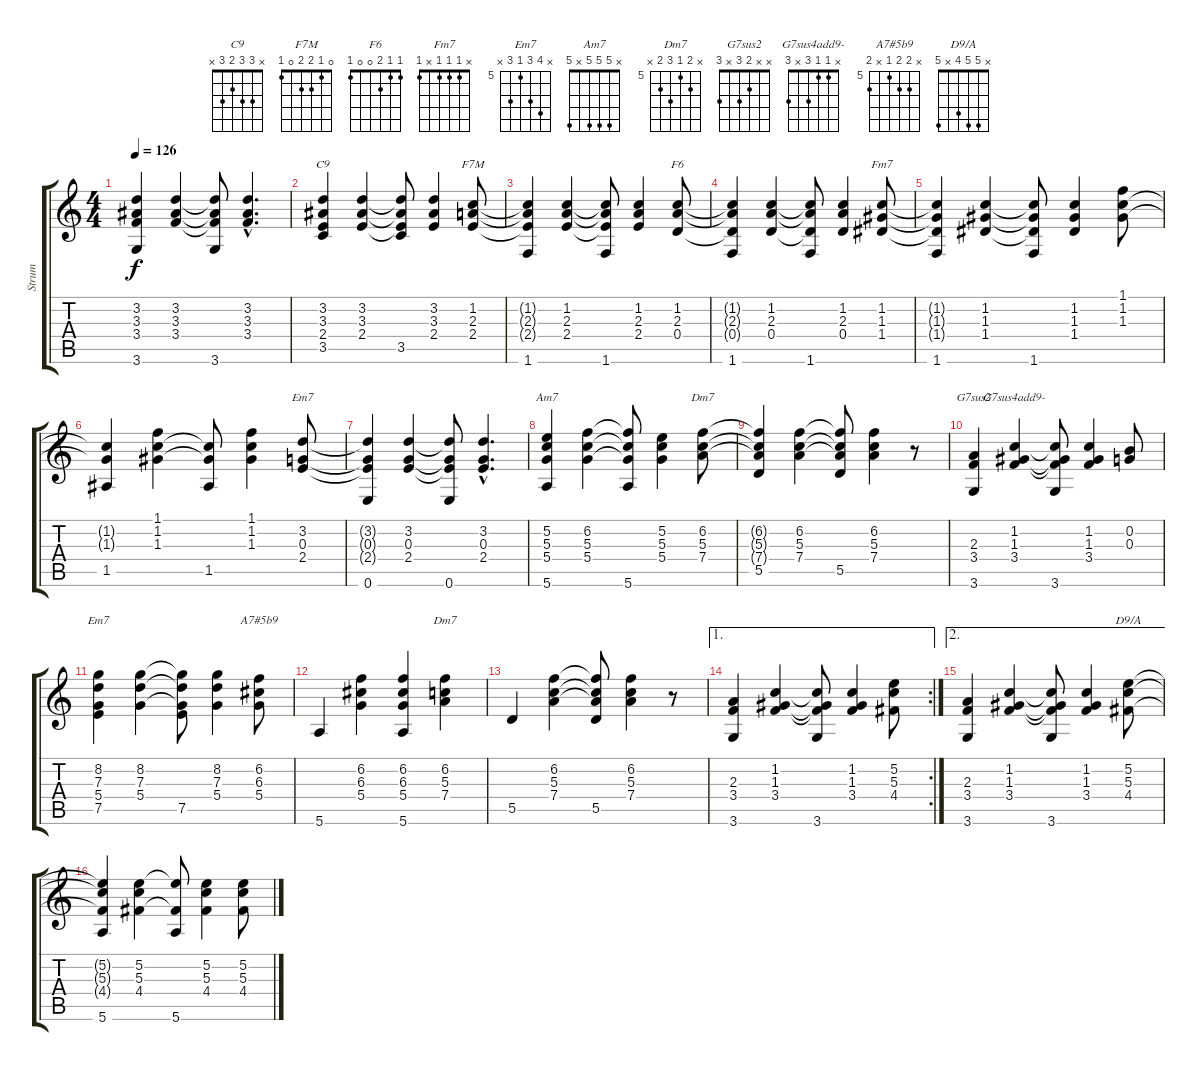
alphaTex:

\track ("Strum" "Strum") {instrument acousticguitarnylon}
\staff {score tabs}
\tuning (E4 B3 G3 D3 A2 E2) {hide}
\chord ("C9" x 3 3 2 3 x)
\chord ("F7M" 0 1 2 2 0 1)
\chord ("F6" 1 1 2 0 0 1)
\chord ("Fm7" x 1 1 1 x 1)
\chord ("Em7" x 3 0 2 x 0)
\chord ("Am7" x 5 5 5 x 5)
\chord ("Dm7" 5 6 5 7 5 5) {firstfret 5}
\chord ("G7sus2" x x 2 3 x 3)
\chord ("G7sus4add9-" x 1 1 3 x 3)
\chord ("Em7" x 8 7 5 7 x) {firstfret 5}
\chord ("A7#5b9" x 6 6 5 x 6) {firstfret 5}
\chord ("Dm7" x 6 5 7 6 x) {firstfret 5}
\chord ("D9/A" x 5 5 4 x 5)
\ts (4 4)
\tempo 126
\clef g2
\ks c
(3.2{t} 3.3{t} 3.4{t} 3.6).4{dy f} (3.2 3.3 3.4).4 (3.2{t} 3.3{t} 3.4{t} 3.6).8 (3.2{hac} 3.3{hac} 3.4{hac}).4{d} |
(3.2 3.3 2.4 3.5).4{ch "C9"} (3.2 3.3 2.4).4 (3.2{t} 3.3{t} 2.4{t} 3.5).8 (3.2 3.3 2.4).4 (1.2 2.3 2.4).8{ch "F7M"} |
(1.2{t} 2.3{t} 2.4{t} 1.6).4 (1.2 2.3 2.4).4 (1.2{t} 2.3{t} 2.4{t} 1.6).8 (1.2 2.3 2.4).4 (1.2 2.3 0.4).8{ch "F6"} |
(1.2{t} 2.3{t} 0.4{t} 1.6).4 (1.2 2.3 0.4).4 (1.2{t} 2.3{t} 0.4{t} 1.6).8 (1.2 2.3 0.4).4 (1.2 1.3 1.4).8{ch "Fm7"} |
(1.2{t} 1.3{t} 1.4{t} 1.6).4 (1.2 1.3 1.4).4 (1.2{t} 1.3{t} 1.4{t} 1.6).8 (1.2 1.3 1.4).4 (1.1 1.2 1.3).8 |
(1.2{t} 1.3{t} 1.5).4 (1.1 1.2 1.3).4 (1.2{t} 1.3{t} 1.5).8 (1.1 1.2 1.3).4 (3.2 0.3 2.4).8{ch "Em7"} |
(3.2{t} 0.3{t} 2.4{t} 0.6).4 (3.2 0.3 2.4).4 (3.2{t} 0.3{t} 2.4{t} 0.6).8 (3.2{hac} 0.3{hac} 2.4{hac}).4{d} |
(5.2 5.3 5.4 5.6).4{ch "Am7"} (6.2 5.3 5.4).4 (6.2{t} 5.3{t} 5.4{t} 5.6).8 (5.2 5.3 5.4).4 (6.2 5.3 7.4).8{ch "Dm7"} |
(6.2{t} 5.3{t} 7.4{t} 5.5).4 (6.2 5.3 7.4).4 (6.2{t} 5.3{t} 7.4{t} 5.5).8 (6.2 5.3 7.4).4 r.8 |
(2.3 3.4 3.6).4{ch "G7sus2"} (1.2 1.3 3.4).4{ch "G7sus4add9-"} (1.2{t} 1.3{t} 3.4{t} 3.6).8 (1.2 1.3 3.4).4 (0.2 0.3).8 |
(8.2 7.3 5.4 7.5).4{ch "Em7"} (8.2 7.3 5.4).4 (8.2{t} 7.3{t} 5.4{t} 7.5).8 (8.2 7.3 5.4).4 (6.2 6.3 5.4).8{ch "A7#5b9"} |
5.6.4 (6.2 6.3 5.4).4 (6.2 6.3 5.4 5.6).4 (6.2 5.3 7.4).4{ch "Dm7"} |
5.5.4 (6.2 5.3 7.4).4 (6.2{t} 5.3{t} 7.4{t} 5.5).8 (6.2 5.3 7.4).4 r.8 |
\ae 1
\rc 2
(2.3 3.4 3.6).4 (1.2 1.3 3.4).4 (1.2{t} 1.3{t} 3.4{t} 3.6).8 (1.2 1.3 3.4).4 (5.2 5.3 4.4).8 |
\ae 2
(2.3 3.4 3.6).4 (1.2 1.3 3.4).4 (1.2{t} 1.3{t} 3.4{t} 3.6).8 (1.2 1.3 3.4).4 (5.2 5.3 4.4).8{ch "D9/A"} |
(5.2{t} 5.3{t} 4.4{t} 5.6).4 (5.2 5.3 4.4).4 (5.2{t} 4.4{t} 5.6).8 (5.2 5.3 4.4).4 (5.2 5.3 4.4).8
